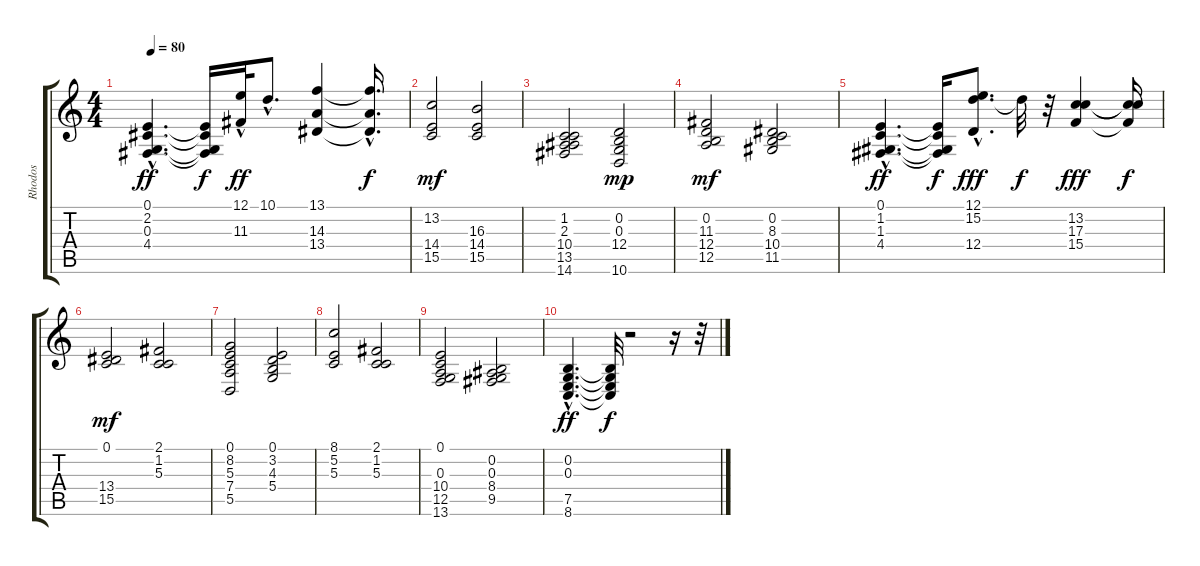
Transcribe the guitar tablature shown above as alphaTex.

\track ("Rhodos" "Rhodos") {instrument electricpiano1}
\staff {score tabs}
\tuning (E4 B3 G3 D3 A2 E2) {hide}
\ts (4 4)
\tempo 80
\clef g2
\ks c
(0.1{hac} 2.2{hac} 0.3{hac} 4.4{hac}).4{d dy ff} (0.1{t} 2.2{t} 0.3{t} 4.4{t}).16{dy f} (12.1{hac} 11.3).32{dy ff} 10.1{hac}.8{d} (13.1 14.3 13.4).4 (13.1{hac t} 14.3{hac t} 13.4{hac t}).16{d dy f} |
(13.2 14.4 15.5).2{dy mf} (16.3 14.4 15.5).2 |
(1.2 2.3 10.4 13.5 14.6).2 (0.2 0.3 12.4 10.6).2{dy mp} |
(0.2 11.3 12.4 12.5).2{dy mf} (0.2 8.3 10.4 11.5).2 |
(0.1{hac} 1.2{hac} 1.3{hac} 4.4{hac}).4{d dy ff} (0.1{t} 1.2{t} 1.3{t} 4.4{t}).16{dy f} (12.1{hac} 15.2{hac} 12.4{hac}).8{d dy fff} 15.2{t}.32{dy f} r.32 (13.2 17.3 15.4).4{dy fff} (13.2{t} 17.3{t} 15.4{t}).16{dy f} |
(0.1 13.4 15.5).2{dy mf} (2.1 1.2 5.3).2 |
(0.1 8.2 5.3 7.4 5.5).2 (0.1 3.2 4.3 5.4).2 |
(8.1 5.2 5.3).2 (2.1 1.2 5.3).2 |
(0.1 0.3 10.4 12.5 13.6).2 (0.2 0.3 8.4 9.5).2 |
(0.2{hac} 0.3{hac} 7.5{hac} 8.6{hac}).4{d dy ff} (0.2{t} 0.3{t} 7.5{t} 8.6{t}).32{dy f} r.2 r.16 r.32
